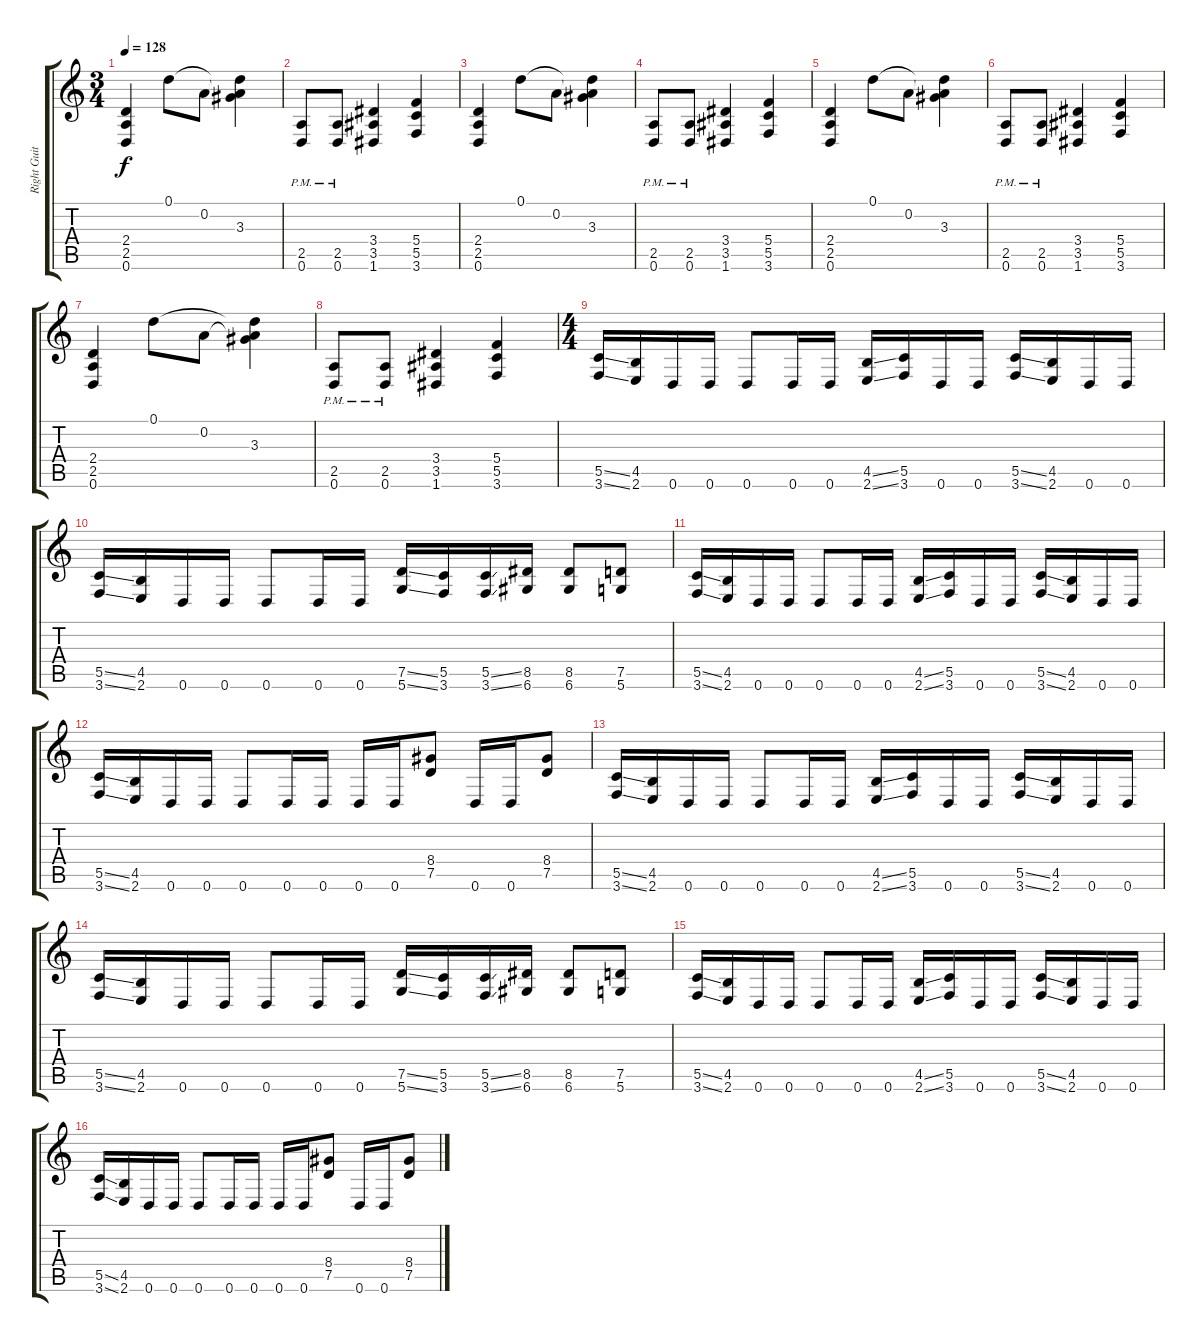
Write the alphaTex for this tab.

\track ("Right Guitar" "Right Guit") {instrument distortionguitar}
\staff {score tabs}
\tuning (D4 A3 F3 C3 G2 D2) {hide}
\ts (3 4)
\tempo 128
\clef g2
\ks c
(2.4 2.5 0.6).4{dy f} 0.1.8 0.2.8 (0.1{t} 0.2{t} 3.3).4 |
(2.5{pm} 0.6{pm}).8 (2.5{pm} 0.6{pm}).8 (3.4 3.5 1.6).4 (5.4 5.5 3.6).4 |
(2.4 2.5 0.6).4 0.1.8 0.2.8 (0.1{t} 0.2{t} 3.3).4 |
(2.5{pm} 0.6{pm}).8 (2.5{pm} 0.6{pm}).8 (3.4 3.5 1.6).4 (5.4 5.5 3.6).4 |
(2.4 2.5 0.6).4 0.1.8 0.2.8 (0.1{t} 0.2{t} 3.3).4 |
(2.5{pm} 0.6{pm}).8 (2.5{pm} 0.6{pm}).8 (3.4 3.5 1.6).4 (5.4 5.5 3.6).4 |
(2.4 2.5 0.6).4 0.1.8 0.2.8 (0.1{t} 0.2{t} 3.3).4 |
(2.5{pm} 0.6{pm}).8 (2.5{pm} 0.6{pm}).8 (3.4 3.5 1.6).4 (5.4 5.5 3.6).4 |
\ts (4 4)
(5.5{ss} 3.6{ss}).16 (4.5 2.6).16 0.6.16 0.6.16 0.6.8 0.6.16 0.6.16 (4.5{ss} 2.6{ss}).16 (5.5 3.6).16 0.6.16 0.6.16 (5.5{ss} 3.6{ss}).16 (4.5 2.6).16 0.6.16 0.6.16 |
(5.5{ss} 3.6{ss}).16 (4.5 2.6).16 0.6.16 0.6.16 0.6.8 0.6.16 0.6.16 (7.5{ss} 5.6{ss}).16 (5.5 3.6).16 (5.5{ss} 3.6{ss}).16 (8.5 6.6).16 (8.5 6.6).8 (7.5 5.6).8 |
(5.5{ss} 3.6{ss}).16 (4.5 2.6).16 0.6.16 0.6.16 0.6.8 0.6.16 0.6.16 (4.5{ss} 2.6{ss}).16 (5.5 3.6).16 0.6.16 0.6.16 (5.5{ss} 3.6{ss}).16 (4.5 2.6).16 0.6.16 0.6.16 |
(5.5{ss} 3.6{ss}).16 (4.5 2.6).16 0.6.16 0.6.16 0.6.8 0.6.16 0.6.16 0.6.16 0.6.16 (8.4 7.5).8 0.6.16 0.6.16 (8.4 7.5).8 |
(5.5{ss} 3.6{ss}).16 (4.5 2.6).16 0.6.16 0.6.16 0.6.8 0.6.16 0.6.16 (4.5{ss} 2.6{ss}).16 (5.5 3.6).16 0.6.16 0.6.16 (5.5{ss} 3.6{ss}).16 (4.5 2.6).16 0.6.16 0.6.16 |
(5.5{ss} 3.6{ss}).16 (4.5 2.6).16 0.6.16 0.6.16 0.6.8 0.6.16 0.6.16 (7.5{ss} 5.6{ss}).16 (5.5 3.6).16 (5.5{ss} 3.6{ss}).16 (8.5 6.6).16 (8.5 6.6).8 (7.5 5.6).8 |
(5.5{ss} 3.6{ss}).16 (4.5 2.6).16 0.6.16 0.6.16 0.6.8 0.6.16 0.6.16 (4.5{ss} 2.6{ss}).16 (5.5 3.6).16 0.6.16 0.6.16 (5.5{ss} 3.6{ss}).16 (4.5 2.6).16 0.6.16 0.6.16 |
(5.5{ss} 3.6{ss}).16 (4.5 2.6).16 0.6.16 0.6.16 0.6.8 0.6.16 0.6.16 0.6.16 0.6.16 (8.4 7.5).8 0.6.16 0.6.16 (8.4 7.5).8
